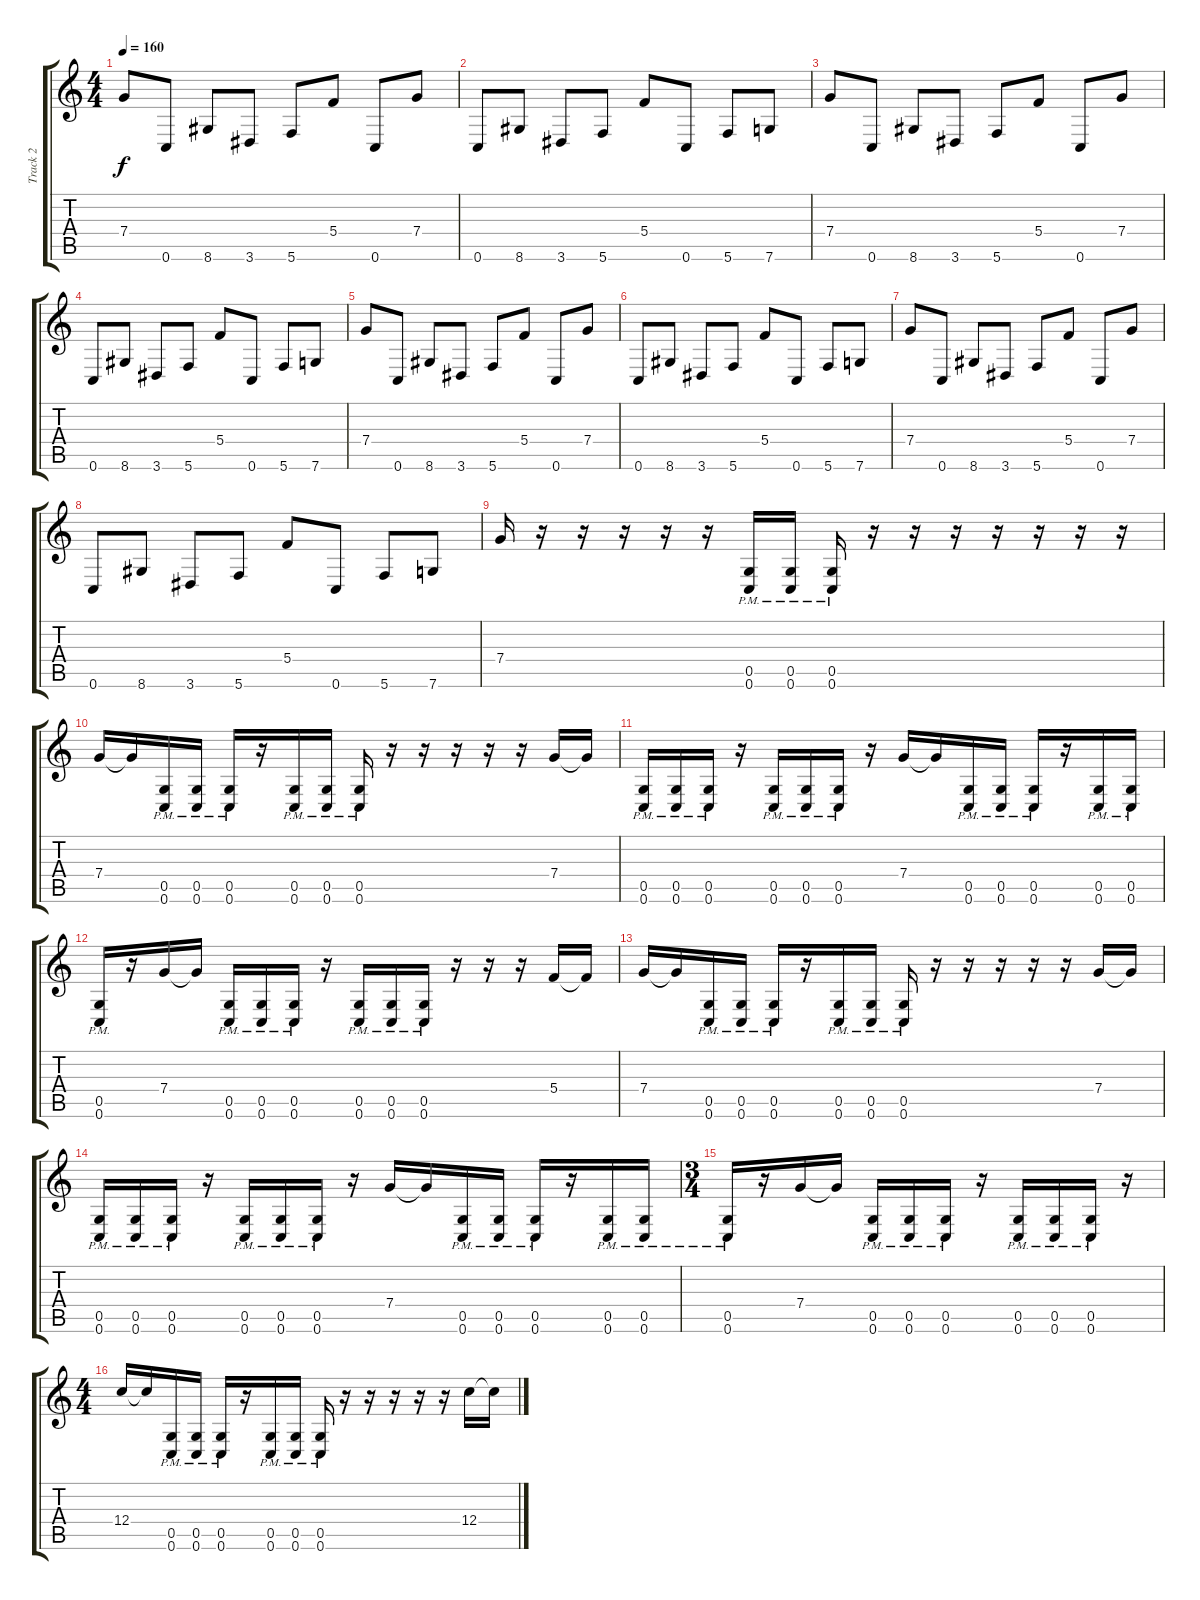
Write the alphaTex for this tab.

\track ("Track 2" "Track 2") {instrument distortionguitar}
\staff {score tabs}
\tuning (D4 A3 F3 C3 G2 C2) {hide}
\ts (4 4)
\tempo 160
\clef g2
\ks c
7.4.8{dy f} 0.6.8 8.6.8 3.6.8 5.6.8 5.4.8 0.6.8 7.4.8 |
0.6.8 8.6.8 3.6.8 5.6.8 5.4.8 0.6.8 5.6.8 7.6.8 |
7.4.8 0.6.8 8.6.8 3.6.8 5.6.8 5.4.8 0.6.8 7.4.8 |
0.6.8 8.6.8 3.6.8 5.6.8 5.4.8 0.6.8 5.6.8 7.6.8 |
7.4.8 0.6.8 8.6.8 3.6.8 5.6.8 5.4.8 0.6.8 7.4.8 |
0.6.8 8.6.8 3.6.8 5.6.8 5.4.8 0.6.8 5.6.8 7.6.8 |
7.4.8 0.6.8 8.6.8 3.6.8 5.6.8 5.4.8 0.6.8 7.4.8 |
0.6.8 8.6.8 3.6.8 5.6.8 5.4.8 0.6.8 5.6.8 7.6.8 |
7.4.16 r.16 r.16 r.16 r.16 r.16 (0.5{pm} 0.6{pm}).16 (0.5{pm} 0.6{pm}).16 (0.5{pm} 0.6{pm}).16 r.16 r.16 r.16 r.16 r.16 r.16 r.16 |
7.4.16 7.4{t}.16 (0.5{pm} 0.6{pm}).16 (0.5{pm} 0.6{pm}).16 (0.5{pm} 0.6{pm}).16 r.16 (0.5{pm} 0.6{pm}).16 (0.5{pm} 0.6{pm}).16 (0.5{pm} 0.6{pm}).16 r.16 r.16 r.16 r.16 r.16 7.4.16 7.4{t}.16 |
(0.5{pm} 0.6{pm}).16 (0.5{pm} 0.6{pm}).16 (0.5{pm} 0.6{pm}).16 r.16 (0.5{pm} 0.6{pm}).16 (0.5{pm} 0.6{pm}).16 (0.5{pm} 0.6{pm}).16 r.16 7.4.16 7.4{t}.16 (0.5{pm} 0.6{pm}).16 (0.5{pm} 0.6{pm}).16 (0.5{pm} 0.6{pm}).16 r.16 (0.5{pm} 0.6{pm}).16 (0.5{pm} 0.6{pm}).16 |
(0.5{pm} 0.6{pm}).16 r.16 7.4.16 7.4{t}.16 (0.5{pm} 0.6{pm}).16 (0.5{pm} 0.6{pm}).16 (0.5{pm} 0.6{pm}).16 r.16 (0.5{pm} 0.6{pm}).16 (0.5{pm} 0.6{pm}).16 (0.5{pm} 0.6{pm}).16 r.16 r.16 r.16 5.4.16 5.4{t}.16 |
7.4.16 7.4{t}.16 (0.5{pm} 0.6{pm}).16 (0.5{pm} 0.6{pm}).16 (0.5{pm} 0.6{pm}).16 r.16 (0.5{pm} 0.6{pm}).16 (0.5{pm} 0.6{pm}).16 (0.5{pm} 0.6{pm}).16 r.16 r.16 r.16 r.16 r.16 7.4.16 7.4{t}.16 |
(0.5{pm} 0.6{pm}).16 (0.5{pm} 0.6{pm}).16 (0.5{pm} 0.6{pm}).16 r.16 (0.5{pm} 0.6{pm}).16 (0.5{pm} 0.6{pm}).16 (0.5{pm} 0.6{pm}).16 r.16 7.4.16 7.4{t}.16 (0.5{pm} 0.6{pm}).16 (0.5{pm} 0.6{pm}).16 (0.5{pm} 0.6{pm}).16 r.16 (0.5{pm} 0.6{pm}).16 (0.5{pm} 0.6{pm}).16 |
\ts (3 4)
(0.5{pm} 0.6{pm}).16 r.16 7.4.16 7.4{t}.16 (0.5{pm} 0.6{pm}).16 (0.5{pm} 0.6{pm}).16 (0.5{pm} 0.6{pm}).16 r.16 (0.5{pm} 0.6{pm}).16 (0.5{pm} 0.6{pm}).16 (0.5{pm} 0.6{pm}).16 r.16 |
\ts (4 4)
12.4.16 12.4{t}.16 (0.5{pm} 0.6{pm}).16 (0.5{pm} 0.6{pm}).16 (0.5{pm} 0.6{pm}).16 r.16 (0.5{pm} 0.6{pm}).16 (0.5{pm} 0.6{pm}).16 (0.5{pm} 0.6{pm}).16 r.16 r.16 r.16 r.16 r.16 12.4.16 12.4{t}.16
